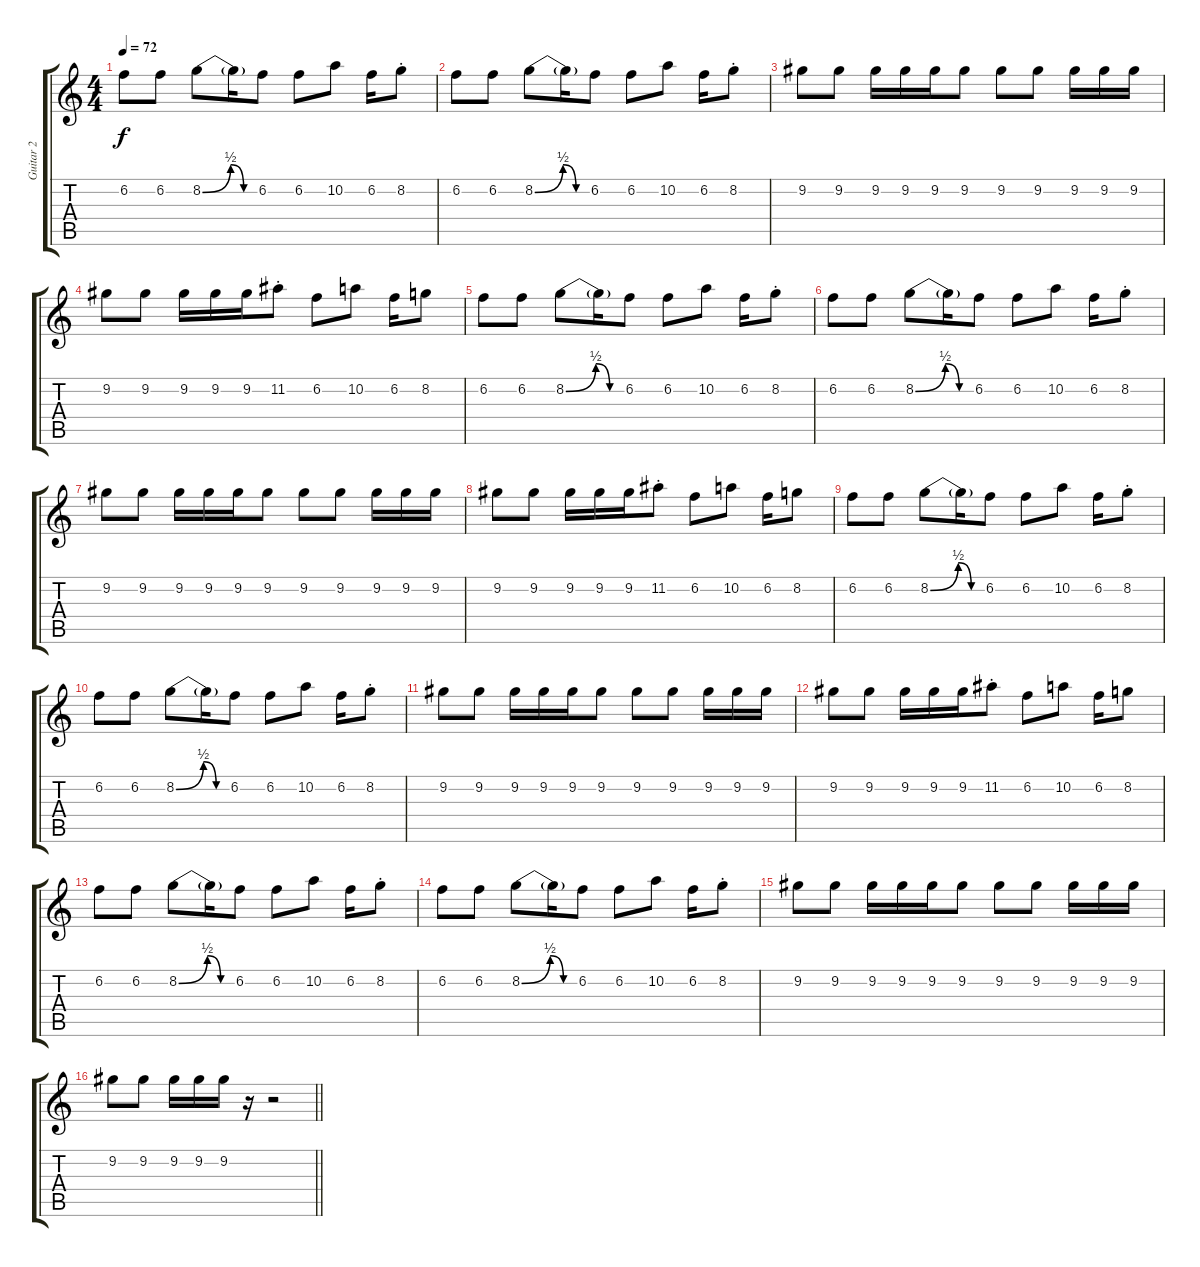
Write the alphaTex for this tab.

\track ("Guitar 2" "Guitar 2") {instrument overdrivenguitar}
\staff {score tabs}
\tuning (E4 B3 G3 D3 A2 E2) {hide}
\ts (4 4)
\tempo 72
\clef g2
\ks c
6.2.8{dy f} 6.2.8 8.2{be (custom 0 0 30 2 44 0 49 0 60 0)}.8 8.2{t}.16 6.2.8 6.2.8 10.2.8 6.2.16 8.2{st}.8 |
6.2.8 6.2.8 8.2{be (custom 0 0 30 2 44 0 49 0 60 0)}.8 8.2{t}.16 6.2.8 6.2.8 10.2.8 6.2.16 8.2{st}.8 |
9.2.8 9.2.8 9.2.16 9.2.16 9.2.16 9.2.8 9.2.8 9.2.8 9.2.16 9.2.16 9.2.16 |
9.2.8 9.2.8 9.2.16 9.2.16 9.2.16 11.2{st}.8 6.2.8 10.2.8 6.2.16 8.2.8 |
6.2.8 6.2.8 8.2{be (custom 0 0 30 2 44 0 49 0 60 0)}.8 8.2{t}.16 6.2.8 6.2.8 10.2.8 6.2.16 8.2{st}.8 |
6.2.8 6.2.8 8.2{be (custom 0 0 30 2 44 0 49 0 60 0)}.8 8.2{t}.16 6.2.8 6.2.8 10.2.8 6.2.16 8.2{st}.8 |
9.2.8 9.2.8 9.2.16 9.2.16 9.2.16 9.2.8 9.2.8 9.2.8 9.2.16 9.2.16 9.2.16 |
9.2.8 9.2.8 9.2.16 9.2.16 9.2.16 11.2{st}.8 6.2.8 10.2.8 6.2.16 8.2.8 |
6.2.8 6.2.8 8.2{be (custom 0 0 30 2 44 0 49 0 60 0)}.8 8.2{t}.16 6.2.8 6.2.8 10.2.8 6.2.16 8.2{st}.8 |
6.2.8 6.2.8 8.2{be (custom 0 0 30 2 44 0 49 0 60 0)}.8 8.2{t}.16 6.2.8 6.2.8 10.2.8 6.2.16 8.2{st}.8 |
9.2.8 9.2.8 9.2.16 9.2.16 9.2.16 9.2.8 9.2.8 9.2.8 9.2.16 9.2.16 9.2.16 |
9.2.8 9.2.8 9.2.16 9.2.16 9.2.16 11.2{st}.8 6.2.8 10.2.8 6.2.16 8.2.8 |
6.2.8 6.2.8 8.2{be (custom 0 0 30 2 44 0 49 0 60 0)}.8 8.2{t}.16 6.2.8 6.2.8 10.2.8 6.2.16 8.2{st}.8 |
6.2.8 6.2.8 8.2{be (custom 0 0 30 2 44 0 49 0 60 0)}.8 8.2{t}.16 6.2.8 6.2.8 10.2.8 6.2.16 8.2{st}.8 |
9.2.8 9.2.8 9.2.16 9.2.16 9.2.16 9.2.8 9.2.8 9.2.8 9.2.16 9.2.16 9.2.16 |
\barLineRight lightlight
9.2.8 9.2.8 9.2.16 9.2.16 9.2.16 r.16 r.2
